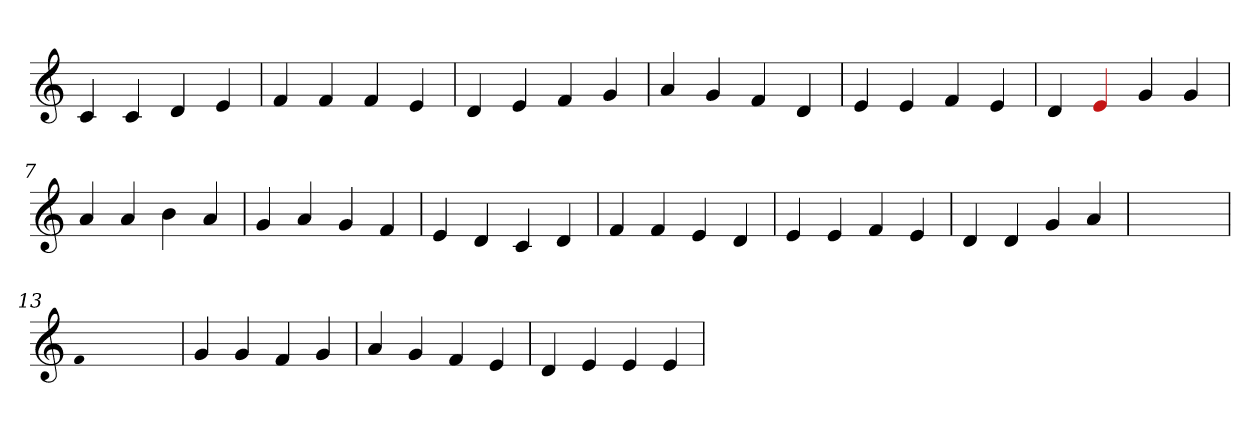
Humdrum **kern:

**kern
*part1
*staff1
*clefG2
=1
4c
4c
4d
4e
=2
4f
4f
4f
4e
=3
4d
4e
4f
4g
=4
4a
4g
4f
4d
=5
4e
4e
4f
4e
=6
4d
4Re
4g
4g
=7
4a
4a
4b
4a
=8
4g
4a
4g
4f
=9
4e
4d
4c
4d
=10
4f
4f
4e
4d
=11
4e
4e
4f
4e
=12
4d
4d
4g
4a
=13
1ryy
=13
qqf
1ryy
=13
4g
4g
4f
4g
=14
4a
4g
4f
4e
=15
4d
4e
4e
4e
=
*-
